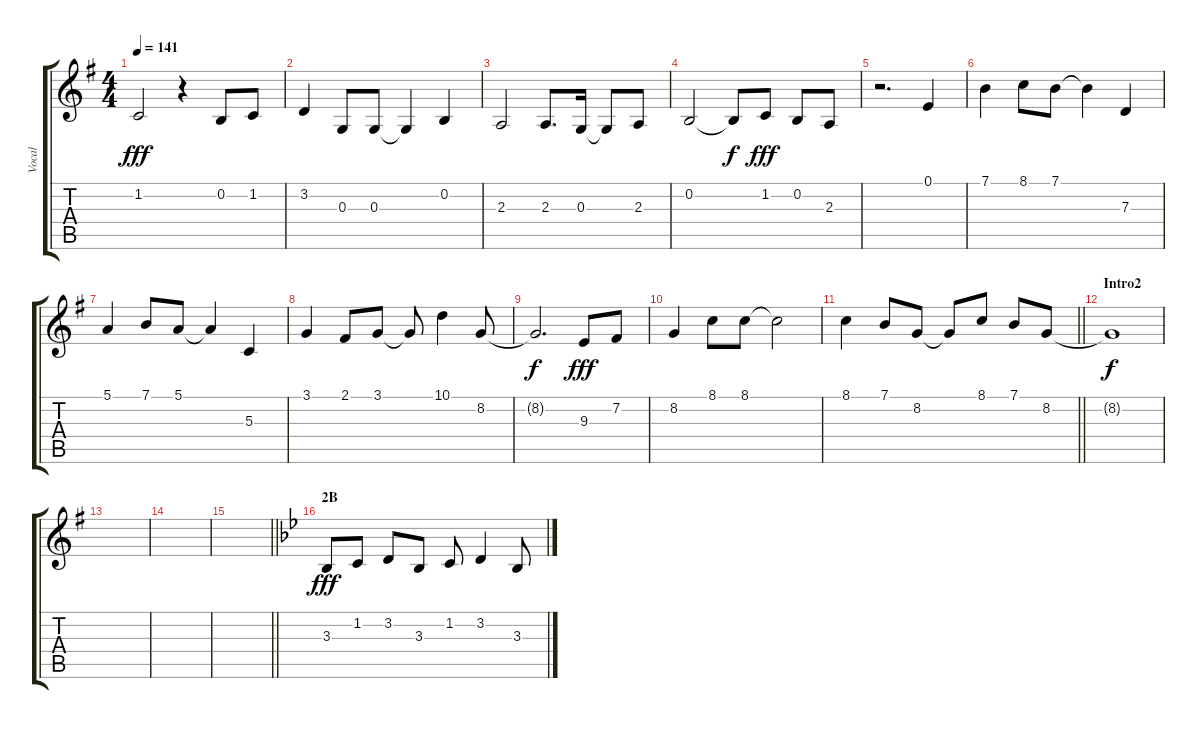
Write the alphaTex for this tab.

\track ("Vocal" "Vocal") {instrument voiceoohs}
\staff {score tabs}
\tuning (E4 B3 G3 D3 A2 E2) {hide}
\ts (4 4)
\tempo 141
\clef g2
\ks g
1.2{t}.2{dy fff} r.4 0.2.8 1.2.8 |
3.2.4 0.3.8 0.3.8 0.3{t}.4 0.2.4 |
2.3.2 2.3.8{d} 0.3.16 0.3{t}.8 2.3.8 |
0.2.2 0.2{t}.8{dy f} 1.2.8{dy fff} 0.2.8 2.3.8 |
r.2{d} 0.1.4 |
7.1.4 8.1.8 7.1.8 7.1{t}.4 7.3.4 |
5.1.4 7.1.8 5.1.8 5.1{t}.4 5.3.4 |
3.1.4 2.1.8 3.1.8 3.1{t}.8 10.1.4 8.2.8 |
8.2{t}.2{d dy f} 9.3.8{dy fff} 7.2.8 |
8.2.4 8.1.8 8.1.8 8.1{t}.2 |
\barLineRight lightlight
8.1.4 7.1.8 8.2.8 8.2{t}.8 8.1.8 7.1.8 8.2.8 |
\section ("" "Intro2")
8.2{t}.1{dy f} |
|
|
\barLineRight lightlight
|
\section ("" "2B")
\ks bb
3.3.8{dy fff} 1.2.8 3.2.8 3.3.8 1.2.8 3.2.4 3.3.8
